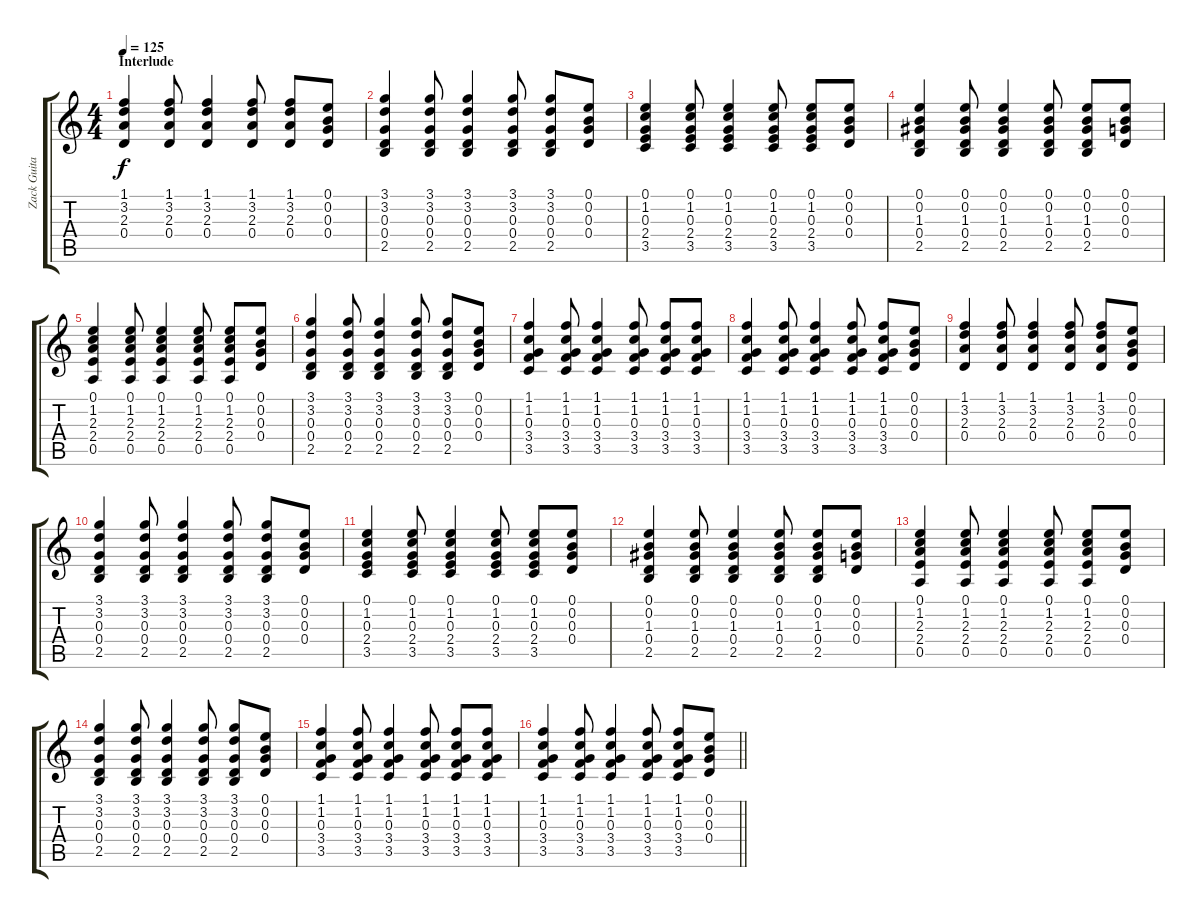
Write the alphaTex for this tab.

\track ("Zack Guitar 2" "Zack Guita") {instrument acousticguitarsteel}
\staff {score tabs}
\tuning (E4 B3 G3 D3 A2 E2) {hide}
\ts (4 4)
\section ("" "Interlude")
\tempo 125
\clef g2
\ks c
(1.1 3.2 2.3 0.4).4{dy f} (1.1 3.2 2.3 0.4).8 (1.1 3.2 2.3 0.4).4 (1.1 3.2 2.3 0.4).8 (1.1 3.2 2.3 0.4).8 (0.1 0.2 0.3 0.4).8 |
(3.1 3.2 0.3 0.4 2.5).4 (3.1 3.2 0.3 0.4 2.5).8 (3.1 3.2 0.3 0.4 2.5).4 (3.1 3.2 0.3 0.4 2.5).8 (3.1 3.2 0.3 0.4 2.5).8 (0.1 0.2 0.3 0.4).8 |
(0.1 1.2 0.3 2.4 3.5).4 (0.1 1.2 0.3 2.4 3.5).8 (0.1 1.2 0.3 2.4 3.5).4 (0.1 1.2 0.3 2.4 3.5).8 (0.1 1.2 0.3 2.4 3.5).8 (0.1 0.2 0.3 0.4).8 |
(0.1 0.2 1.3 0.4 2.5).4 (0.1 0.2 1.3 0.4 2.5).8 (0.1 0.2 1.3 0.4 2.5).4 (0.1 0.2 1.3 0.4 2.5).8 (0.1 0.2 1.3 0.4 2.5).8 (0.1 0.2 0.3 0.4).8 |
(0.1 1.2 2.3 2.4 0.5).4 (0.1 1.2 2.3 2.4 0.5).8 (0.1 1.2 2.3 2.4 0.5).4 (0.1 1.2 2.3 2.4 0.5).8 (0.1 1.2 2.3 2.4 0.5).8 (0.1 0.2 0.3 0.4).8 |
(3.1 3.2 0.3 0.4 2.5).4 (3.1 3.2 0.3 0.4 2.5).8 (3.1 3.2 0.3 0.4 2.5).4 (3.1 3.2 0.3 0.4 2.5).8 (3.1 3.2 0.3 0.4 2.5).8 (0.1 0.2 0.3 0.4).8 |
(1.1 1.2 0.3 3.4 3.5).4 (1.1 1.2 0.3 3.4 3.5).8 (1.1 1.2 0.3 3.4 3.5).4 (1.1 1.2 0.3 3.4 3.5).8 (1.1 1.2 0.3 3.4 3.5).8 (1.1 1.2 0.3 3.4 3.5).8 |
(1.1 1.2 0.3 3.4 3.5).4 (1.1 1.2 0.3 3.4 3.5).8 (1.1 1.2 0.3 3.4 3.5).4 (1.1 1.2 0.3 3.4 3.5).8 (1.1 1.2 0.3 3.4 3.5).8 (0.1 0.2 0.3 0.4).8 |
(1.1 3.2 2.3 0.4).4 (1.1 3.2 2.3 0.4).8 (1.1 3.2 2.3 0.4).4 (1.1 3.2 2.3 0.4).8 (1.1 3.2 2.3 0.4).8 (0.1 0.2 0.3 0.4).8 |
(3.1 3.2 0.3 0.4 2.5).4 (3.1 3.2 0.3 0.4 2.5).8 (3.1 3.2 0.3 0.4 2.5).4 (3.1 3.2 0.3 0.4 2.5).8 (3.1 3.2 0.3 0.4 2.5).8 (0.1 0.2 0.3 0.4).8 |
(0.1 1.2 0.3 2.4 3.5).4 (0.1 1.2 0.3 2.4 3.5).8 (0.1 1.2 0.3 2.4 3.5).4 (0.1 1.2 0.3 2.4 3.5).8 (0.1 1.2 0.3 2.4 3.5).8 (0.1 0.2 0.3 0.4).8 |
(0.1 0.2 1.3 0.4 2.5).4 (0.1 0.2 1.3 0.4 2.5).8 (0.1 0.2 1.3 0.4 2.5).4 (0.1 0.2 1.3 0.4 2.5).8 (0.1 0.2 1.3 0.4 2.5).8 (0.1 0.2 0.3 0.4).8 |
(0.1 1.2 2.3 2.4 0.5).4 (0.1 1.2 2.3 2.4 0.5).8 (0.1 1.2 2.3 2.4 0.5).4 (0.1 1.2 2.3 2.4 0.5).8 (0.1 1.2 2.3 2.4 0.5).8 (0.1 0.2 0.3 0.4).8 |
(3.1 3.2 0.3 0.4 2.5).4 (3.1 3.2 0.3 0.4 2.5).8 (3.1 3.2 0.3 0.4 2.5).4 (3.1 3.2 0.3 0.4 2.5).8 (3.1 3.2 0.3 0.4 2.5).8 (0.1 0.2 0.3 0.4).8 |
(1.1 1.2 0.3 3.4 3.5).4 (1.1 1.2 0.3 3.4 3.5).8 (1.1 1.2 0.3 3.4 3.5).4 (1.1 1.2 0.3 3.4 3.5).8 (1.1 1.2 0.3 3.4 3.5).8 (1.1 1.2 0.3 3.4 3.5).8 |
\barLineRight lightlight
(1.1 1.2 0.3 3.4 3.5).4 (1.1 1.2 0.3 3.4 3.5).8 (1.1 1.2 0.3 3.4 3.5).4 (1.1 1.2 0.3 3.4 3.5).8 (1.1 1.2 0.3 3.4 3.5).8 (0.1 0.2 0.3 0.4).8
